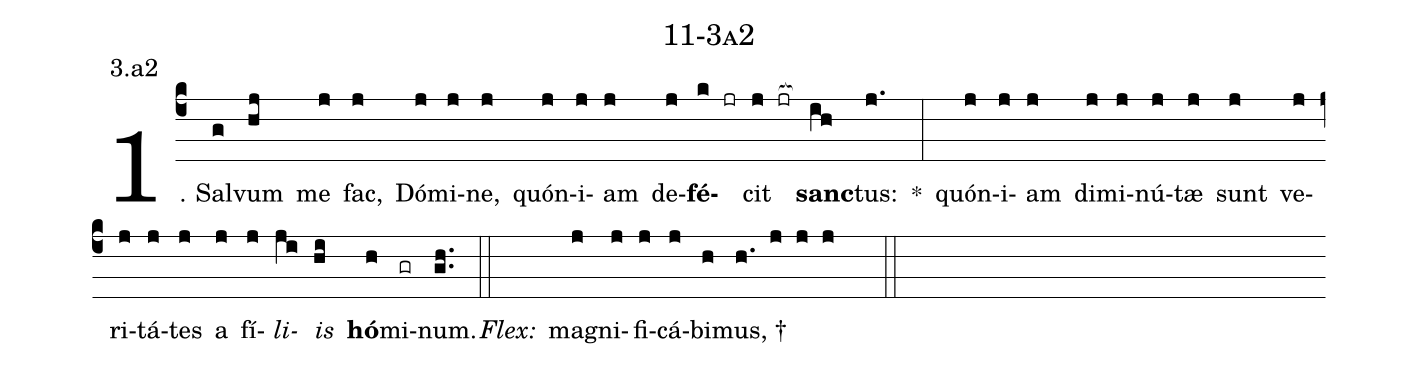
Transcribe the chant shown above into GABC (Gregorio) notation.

name: 11-3a2;
annotation: 3.a2;
%%
(c4)1. Sal(g)vum(hj) me(j) fac,(j) Dó(j)mi(j)ne,(j) quón(j)i(j)am(j) de(j)<b>fé</b>(k jr)cit(j jr[ocb:1{]) <b>sanc</b>(ih[ocb:0}])tus:(j.) *(:) quón(j)i(j)am(j) di(j)mi(j)nú(j)tæ(j) sunt(j) ve(j)ri(j)tá(j)tes(j) a(j) fí(j)<i>li</i>(ji)<i>is</i>(hi) <b>hó</b>(h)mi(gr)num.(gh..) (::)
<i>Flex:</i>()  ma(j)gni(j)fi(j)cá(j)bi(h)mus, †(h. j j j  ::)
